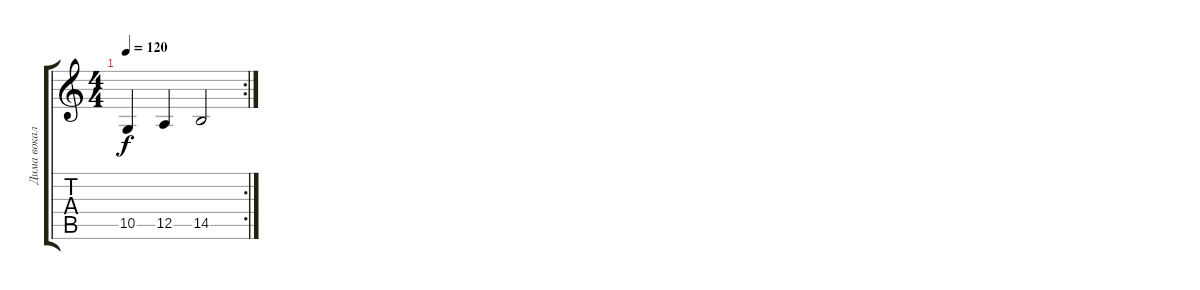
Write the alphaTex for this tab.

\track ("Дима вокал" "Дима вокал") {instrument violin}
\staff {score tabs}
\tuning (E4 B3 G3 D3 A2 E2) {hide}
\rc 2
\ts (4 4)
\tempo 120
\clef g2
\ks c
10.5.4{dy f} 12.5.4 14.5.2
